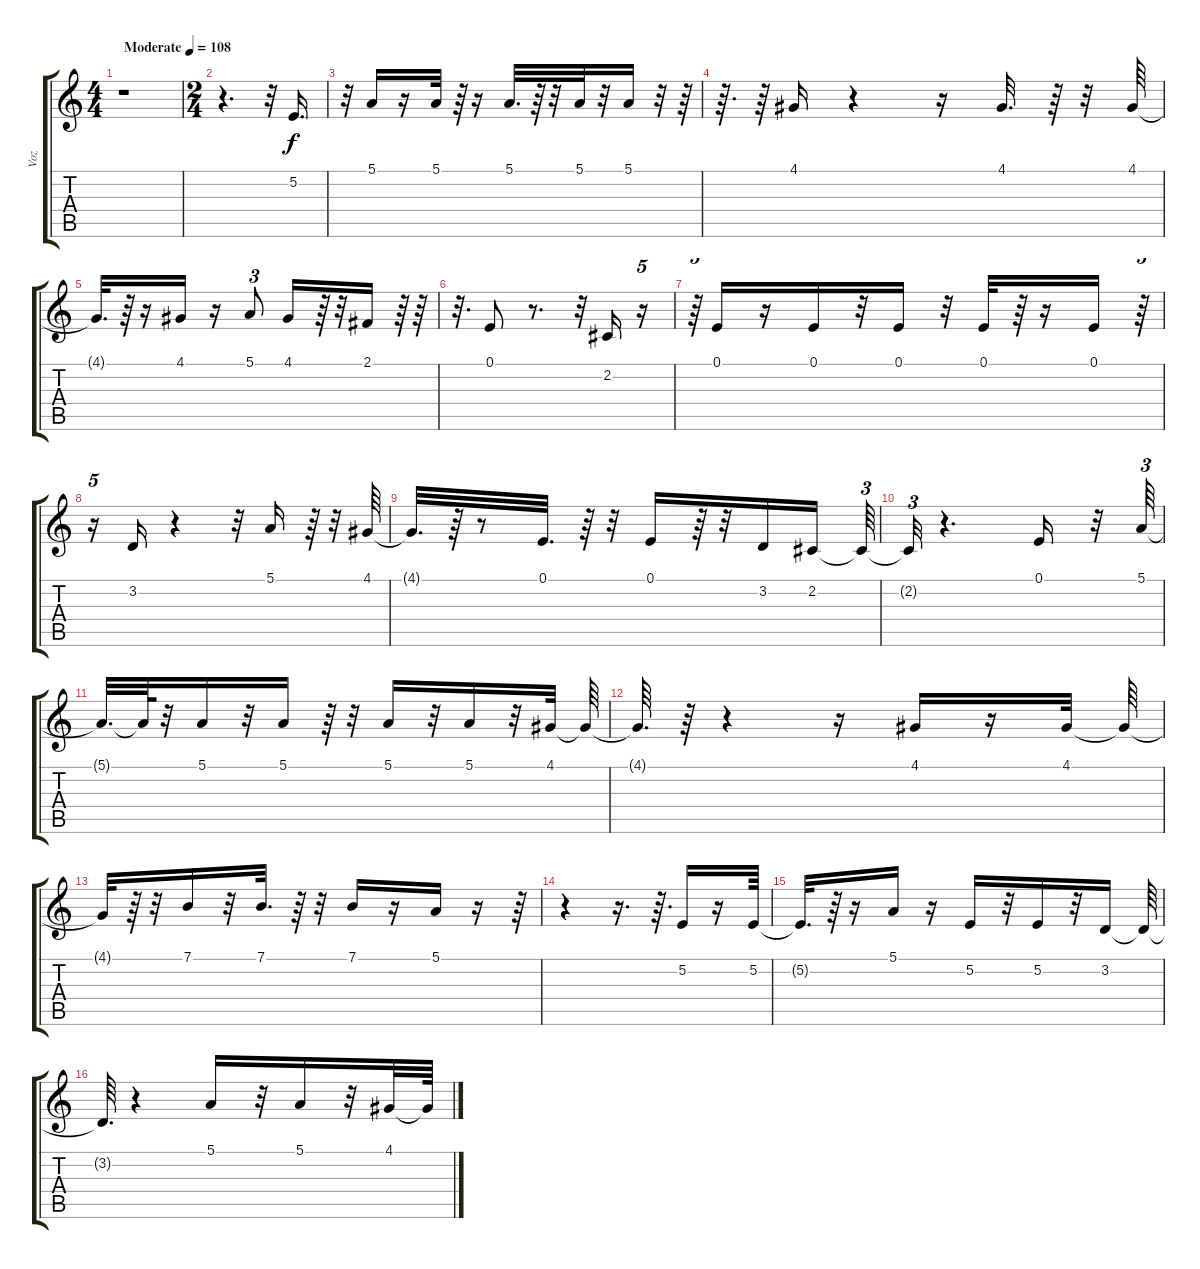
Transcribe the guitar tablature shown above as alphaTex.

\track ("Voz" "Voz") {instrument acousticgrandpiano}
\staff {score tabs}
\tuning (E4 B3 G3 D3 A2 E2) {hide}
\ts (4 4)
\tempo (108 "Moderate")
\clef g2
\ks c
r.1{dy f instrument acousticgrandpiano} |
\ts (2 4)
r.4{d} r.32 5.2.16{d} |
r.32 5.1.16 r.16 5.1.32 r.64 r.16 5.1.32{d} r.64 r.32 5.1.32 r.32 5.1.16 r.32 r.64 |
r.64{d} r.64 4.1.16 r.4 r.16 4.1.32{d} r.64 r.32 4.1.64 |
4.1{t}.32{d} r.64 r.16 4.1.16 r.16 5.1.8{tu (3 2)} 4.1.16 r.64 r.32 2.1.16 r.64 r.64 |
r.32{d} 0.1.8 r.8{d} r.32 2.2.16 r.16{tu (5 4)} |
r.64{tu (5 4)} 0.1.16 r.16 0.1.16 r.32 0.1.16 r.32 0.1.32 r.64 r.16 0.1.16 r.64{tu (5 4)} |
r.16{tu (5 4)} 3.2.16 r.4 r.32 5.1.16 r.64 r.32 4.1.64 |
4.1{t}.32{d} r.64 r.8 0.1.32{d} r.64 r.32 0.1.16 r.64 r.32 3.2.16 2.2.16 2.2{t}.64{tu (3 2)} |
2.2{t}.32{tu (3 2)} r.4{d} 0.1.16 r.32 5.1.64{tu (3 2)} |
5.1{t}.32{d} 5.1{t}.64 r.32 5.1.16 r.32 5.1.16 r.64 r.32 5.1.16 r.32 5.1.16 r.32 4.1.32 4.1{t}.64 |
4.1{t}.64{d} r.64 r.4 r.16 4.1.16 r.16 4.1.32 4.1{t}.64 |
4.1{t}.32 r.64 r.32 7.1.16 r.32 7.1.32{d} r.64 r.32 7.1.16 r.16 5.1.16 r.16 r.64 |
r.4 r.16{d} r.64{d} 5.2.16 r.16 5.2.64 |
5.2{t}.32{d} r.64 r.16 5.1.16 r.16 5.2.16 r.32 5.2.16 r.32 3.2.16 3.2{t}.64 |
3.2{t}.64{d} r.4 5.1.16 r.32 5.1.16 r.32 4.1.32 4.1{t}.64
